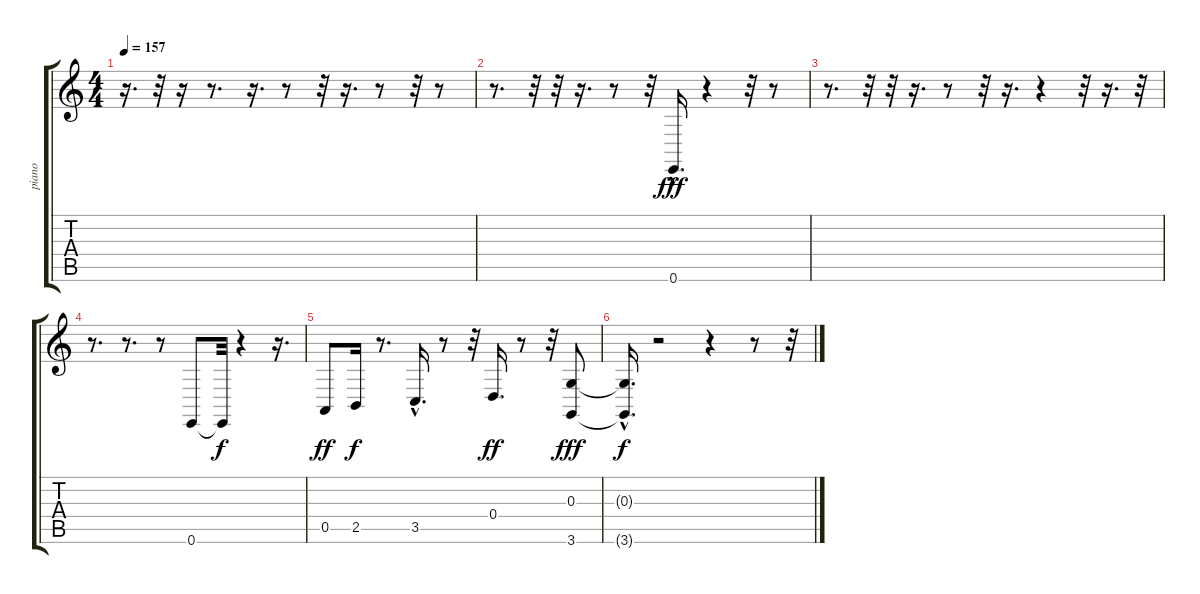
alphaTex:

\track ("piano   " "piano   ") {instrument acousticgrandpiano}
\staff {score tabs}
\tuning (E4 B3 G3 D3 A2 E2) {hide}
\ts (4 4)
\tempo 157
\clef g2
\ks c
r.16{d dy ff} r.32 r.16 r.8{d} r.16{d} r.8 r.32 r.16{d} r.8 r.32 r.8 |
r.8{d} r.32 r.32 r.16{d} r.8 r.32 0.6{hac}.16{d dy fff} r.4 r.32 r.8 |
r.8{d} r.32 r.32 r.16{d} r.8 r.32 r.16{d} r.4 r.32 r.16{d} r.32 |
r.8{d} r.8{d} r.8 0.6.8 0.6{t}.32{dy f} r.4 r.16{d} |
0.5.8{dy ff} 2.5.16{dy f} r.8{d} 3.5{hac}.16{d} r.8 r.32 0.4.16{d dy ff} r.8 r.32 (0.3 3.6).8{dy fff} |
(0.3{hac t} 3.6{hac t}).16{d dy f} r.2 r.4 r.8 r.32
